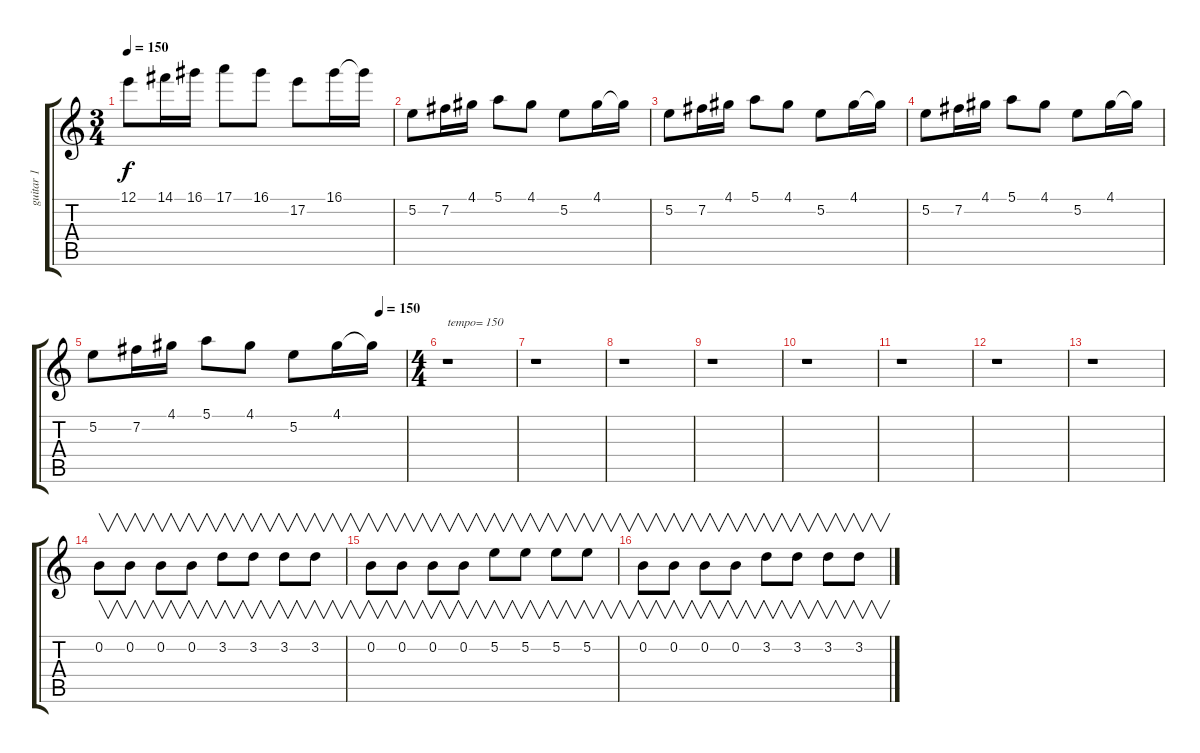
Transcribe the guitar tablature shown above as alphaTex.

\track ("guitar 1" "guitar 1") {instrument distortionguitar}
\staff {score tabs}
\tuning (E4 B3 G3 D3 A2 E2) {hide}
\ts (3 4)
\tempo 150
\clef g2
\ks c
12.1.8{dy f} 14.1.16 16.1.16 17.1.8 16.1.8 17.2.8 16.1.16 16.1{t}.16 |
5.2.8 7.2.16 4.1.16 5.1.8 4.1.8 5.2.8 4.1.16 4.1{t}.16 |
5.2.8 7.2.16 4.1.16 5.1.8 4.1.8 5.2.8 4.1.16 4.1{t}.16 |
5.2.8 7.2.16 4.1.16 5.1.8 4.1.8 5.2.8 4.1.16 4.1{t}.16 |
\tempo (150 0.9166666666666666)
5.2.8 7.2.16 4.1.16 5.1.8 4.1.8 5.2.8 4.1.16 4.1{t}.16 |
\ts (4 4)
r.1{txt "tempo= 150"} |
r.1 |
r.1 |
r.1 |
r.1 |
r.1 |
r.1 |
r.1 |
0.2.8{v} 0.2.8{v} 0.2.8{v} 0.2.8{v} 3.2.8{v} 3.2.8{v} 3.2.8{v} 3.2.8{v} |
0.2.8{v} 0.2.8{v} 0.2.8{v} 0.2.8{v} 5.2.8{v} 5.2.8{v} 5.2.8{v} 5.2.8{v} |
0.2.8{v} 0.2.8{v} 0.2.8{v} 0.2.8{v} 3.2.8{v} 3.2.8{v} 3.2.8{v} 3.2.8{v}
